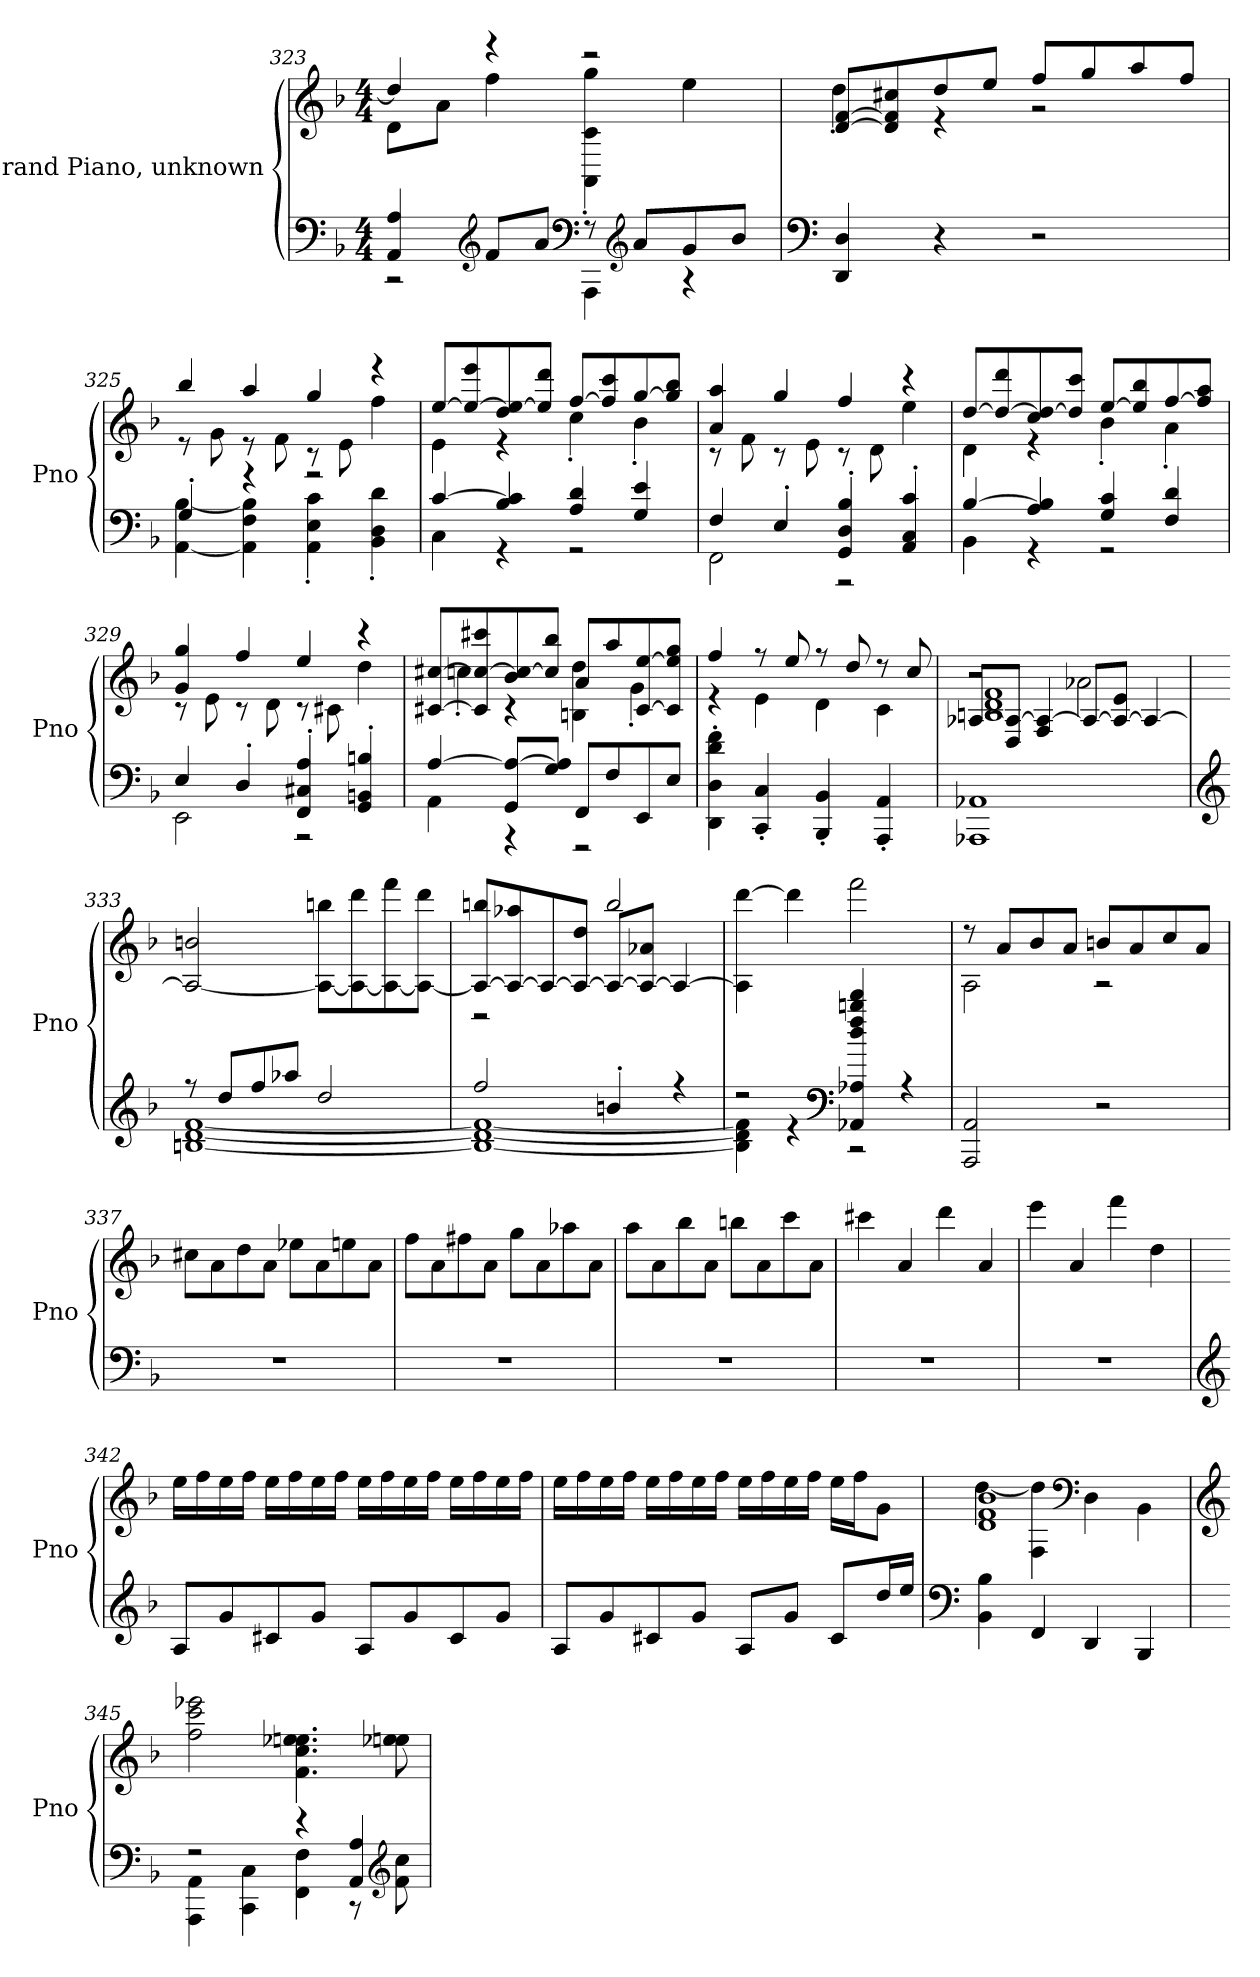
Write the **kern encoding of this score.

**kern	**kern
*part1	*part1
*staff2	*staff1
*I"Grand Piano, unknown	*
*I'Pno	*
*clefF4	*clefG2
*k[b-]	*k[b-]
*M4/4	*M4/4
=323	=323
*^	*^
4AA/ 4A/	2r	4dd/]	8d\L
.	.	.	8a\J
*clefG2	*	*	*
8f/L	.	4r	4ff\
8a/J	.	.	.
*clefF4	*	*	*
8r	4AAA\	2r	4AA\' 4c\' 4gg\'
*clefG2	*	*	*
8a/L	.	.	.
8g/	4r	.	4ee\
8b-/J	.	.	.
*v	*v	*	*
=324	=324	=324
*clefF4	*	*
4DD/ 4D/	[8d/ [8f/L	4dd'\
.	8d/] 8f/] 8cc#X/	.
4r	8dd/	4r
.	8ee/J	.
2r	8ff/L	2r
.	8gg/	.
.	8aa/	.
.	8ff/J	.
=325	=325	=325
*^	*	*
4G'/	[4AA\ [4B-\	4bb-/	8r
.	.	.	8g\
4r	4AA\] 4F\ 4B-\]	4aa/	8r
.	.	.	8f\
2r	4AA\' 4E\' 4c\'	4gg/	8r
.	.	.	8e\
.	4BB-\' 4D\' 4d\'	4r	4ff\
!!LO:LB:g=z	!!
=326	=326	=326	=326
[4c/	4C\	[8ee/L	4e\
.	.	8ee/_ 8eee/	.
4B-/ 4c/]	4r	8dd/ 8ee/_	4r
.	.	8ee/] 8ddd/J	.
4A/ 4d/	2r	[8ff/L	4cc'\
.	.	8ff/] 8ccc/	.
4G/ 4e/	.	[8gg/	4b-'\
.	.	8gg/] 8bb-/J	.
=327	=327	=327	=327
4F/	2FF\	4a/ 4aa/	8r
.	.	.	8f\
4E'/	.	4gg/	8r
.	.	.	8e\
4GG/' 4D/' 4B-/'	2r	4ff/	8r
.	.	.	8d\
4AA/' 4C/' 4c/'	.	4r	4ee\
=328	=328	=328	=328
[4B-/	4BB-\	[8dd/L	4d\
.	.	8dd/_ 8ddd/	.
4A/ 4B-/]	4r	8cc/ 8dd/_	4r
.	.	8dd/] 8ccc/J	.
4G/ 4c/	2r	[8ee/L	4b-'\
.	.	8ee/] 8bb-/	.
4F/ 4d/	.	[8ff/	4a'\
.	.	8ff/] 8aa/J	.
=329	=329	=329	=329
4E/	2EE\	4g/ 4gg/	8r
.	.	.	8e\
4D'/	.	4ff/	8r
.	.	.	8d\
4FF/' 4C#X/' 4A/'	2r	4ee/	8r
.	.	.	8c#X\
4GG/' 4BBn/' 4Bn/'	.	4r	4dd\
!!LO:LB:g=z	!!
=330	=330	=330	=330
[4A/	4AA\	[8c#X/ [8cc#X/L	4ccn'\
.	.	8c#/] 8cc#/_ 8ccc#X/	.
8GG/ 8A/_L	4r	8b-/ 8cc#/_	4r
8G/ 8A/]J	.	8cc#/] 8bb-/J	.
8FF/L	2r	8a/L	4Bn\ 4dd\
8F/	.	8aa/	.
8EE/	.	[8c#/ [8ee/	4g'\
8E/J	.	8c#/] 8ee/] 8gg/J	.
*v	*v	*	*
=331	=331	=331
4DD\' 4D\' 4d\' 4f\'	4ff/	4r
4CC/' 4C/'	8r	4e\
.	8ee/	.
4BBB-/' 4BB-/'	8r	4d\
.	8dd/	.
4AAA/' 4AA/'	8r	4c\
.	8cc/	.
=332	=332	=332
*	*	*^
1AAA-X 1AA-X	[8A-X/L	2r	1Bn 1d 1f
.	8D/ 8A-/_J	.	.
.	4F/ 4A-/_	.	.
.	8A-/L_	2a-X\	.
.	8A-/_ 8e/J	.	.
.	4A-/_	.	.
*	*v	*v	*v
!!LO:LB:g=z
=333	=333
*clefG2	*
*^	*
8r	[1Bn [1d [1f	2A-/_ 2bn/
8dd/L	.	.
8ff/	.	.
8aa-X/J	.	.
2dd/	.	8A-\_ 8bbn\L
.	.	8A-\_ 8ddd\
.	.	8A-\_ 8fff\
.	.	8A-\_ 8ddd\J
=334	=334	=334
*	*	*^
2ff/	1B_ 1d_ 1f_	8A-/_ 8bbn/L	2r
.	.	8A-/_ 8aa-X/	.
.	.	8A-/_	.
.	.	8A-/_ 8dd/J	.
4bn'/	.	8A-/L_	2bb/
.	.	8A-/_ 8a-X/J	.
4r	.	4A-/_	.
*	*	*v	*v
=335	=335	=335
2r	4B\] 4d\] 4f\]	4A-\] [4ddd\
.	4r	4ddd\]
*clefF4	*	*
4AA-X/ 4A-X/ 4dd/ 4ff/ 4bbn/ 4ddd/	2r	2fff\
4r	.	.
*v	*v	*
=336	=336
*	*^
2AAA/ 2AA/	8r	2A\
.	8a/L	.
.	8b-/	.
.	8a/J	.
2r	8bn/L	2r
.	8a/	.
.	8cc/	.
.	8a/J	.
*	*v	*v
!!LO:LB:g=z
=337	=337
1r	8cc#X\L
.	8a\
.	8dd\
.	8a\J
.	8ee-X\L
.	8a\
.	8een\
.	8a\J
=338	=338
1r	8ff\L
.	8a\
.	8ff#X\
.	8a\J
.	8gg\L
.	8a\
.	8aa-X\
.	8a\J
=339	=339
1r	8aa\L
.	8a\
.	8bb-\
.	8a\J
.	8bbn\L
.	8a\
.	8ccc\
.	8a\J
=340	=340
1r	4ccc#X\
.	4a/
.	4ddd\
.	4a/
=341	=341
1r	4eee\
.	4a/
.	4fff\
.	4dd\
!!LO:LB:g=z
=342	=342
*clefG2	*
8A/L	16ee\LL
.	16ff\
8g/	16ee\
.	16ff\JJ
8c#X/	16ee\LL
.	16ff\
8g/J	16ee\
.	16ff\JJ
8A/L	16ee\LL
.	16ff\
8g/	16ee\
.	16ff\JJ
8c#/	16ee\LL
.	16ff\
8g/J	16ee\
.	16ff\JJ
=343	=343
8A/L	16ee\LL
.	16ff\
8g/	16ee\
.	16ff\JJ
8c#X/	16ee\LL
.	16ff\
8g/J	16ee\
.	16ff\JJ
8A/L	16ee\LL
.	16ff\
8g/J	16ee\
.	16ff\JJ
8c#/L	16ee\LL
.	16ff\J
16dd/L	8g\J
16ee/JJ	.
=344	=344
*clefF4	*
*	*^
4BB-\ 4B-\	1d 1f 1b-	[4dd\
4FF/	.	4F\ 4dd\]
*	*clefF4	*
4DD/	.	4D\
4BBB-/	.	4BB-\
*	*v	*v
!!LO:PB:g=z
=345	=345
*	*clefG2
*^	*
2r	4AAA\ 4AA\	2ff\ 2ccc\ 2eee-X\
.	4CC\ 4C\	.
4r	4FF\ 4F\	4.f\ 4.cc\ 4.ee-X\ 4.een\
4AA/ 4A/	8r	.
*clefG2	*	*
.	8f\ 8cc\	8ee-X\ 8een\
*v	*v	*
=	=
*-	*-
